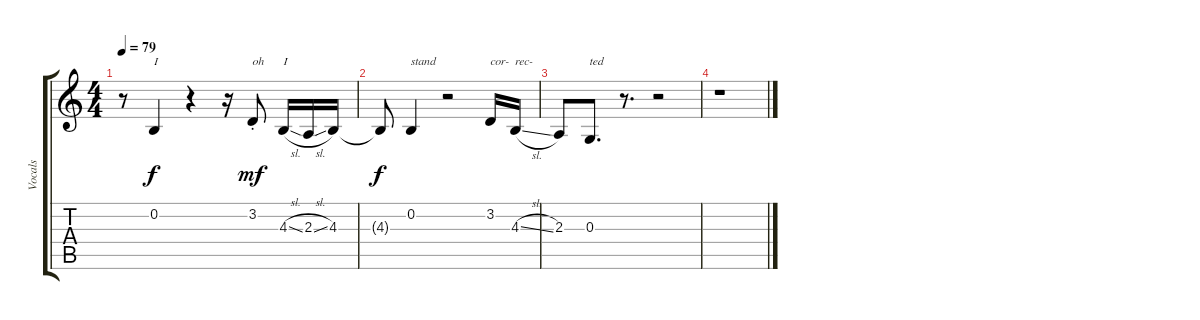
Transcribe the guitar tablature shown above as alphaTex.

\track ("Vocals" "Vocals") {instrument lead6voice}
\staff {score tabs}
\tuning (E4 B3 G3 D3 A2 E2) {hide}
\ts (4 4)
\tempo 79
\clef g2
\ks c
r.8{dy f} 0.2.4{txt "I"} r.4 r.16 3.2{st}.8{txt "oh" dy mf} 4.3{sl}.16{txt "I"} 2.3{sl}.16 4.3.16 |
4.3{t}.8{dy f} 0.2.4{txt "stand"} r.2 3.2.16{txt "cor-"} 4.3{sl}.16{txt "rec-"} |
2.3.8 0.3.8{d txt "ted"} r.8{d} r.2 |
r.1
